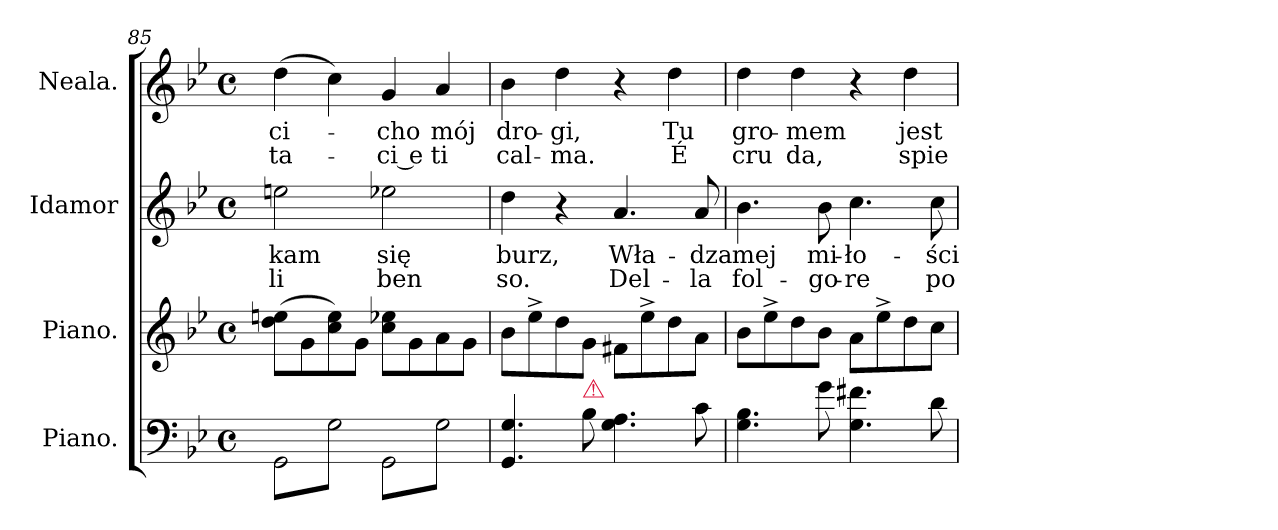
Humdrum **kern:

**kern	**kern	**kern	**text	**text	**kern	**text	**text
*part4	*part3	*part2	*part2	*part2	*part1	*part1	*part1
*staff4	*staff3	*staff2	*staff2	*staff2	*staff1	*staff1	*staff1
*I"Piano.	*I"Piano.	*I"Idamor	*	*	*I"Neala.	*	*
*	*	*I'I.	*	*	*I'N.	*	*
*clefF4	*clefG2	*clefG2	*	*	*clefG2	*	*
*k[b-e-]	*k[b-e-]	*k[b-e-]	*	*	*k[b-e-]	*	*
*g:	*g:	*g:	*	*	*g:	*	*
*M4/4	*M4/4	*M4/4	*	*	*M4/4	*	*
*met(c)	*met(c)	*met(c)	*	*	*met(c)	*	*
=85	=85	=85	=85	=85	=85	=85	=85
*tremolo	*	*	*	*	*	*	*
8GG\L	(8dd\ 8een\L	2een\	-kam	-li	(4dd\	ci-	ta-
8G\	8g\	.	.	.	.	.	.
8GG\	8cc\ 8ee\)	.	.	.	4cc\)	.	.
8G\J	8g\J	.	.	.	.	.	.
8GG\L	8cc\ 8ee-X\L	2ee-X\	się	ben	4g/	-cho	-ci e
(8G\	8g\	.	.	.	.	.	.
8GG\	8a\	.	.	.	4a/	mój	ti
8G\J	8g\J	.	.	.	.	.	.
*Xtremolo	*	*	*	*	*	*	*
=86	=86	=86	=86	=86	=86	=86	=86
4.GG/ 4.G/)	8b-\L	4dd\	burz,	so.	4b-\	dro-	cal-
.	8ee-^\	.	.	.	.	.	.
.	8dd\	4r	.	.	4dd\	-gi,	-ma.
!	!LO:TX:b:color=crimson:t=⚠	!	!	!	!	!	!
8B-\	8g\J	.	.	.	.	.	.
4.G\ 4.A\	8f#X\L	4.a/	Wła-	Del-	4r	.	.
.	8ee-^\	.	.	.	.	.	.
.	8dd\	.	.	.	4dd\	Tu	É
8c\	8a\J	8a/	-dza	-la	.	.	.
=87	=87	=87	=87	=87	=87	=87	=87
4.G\ 4.B-\	8b-\L	4.b-\	mej	fol-	4dd\	gro-	cru
.	8ee-^\	.	.	.	.	.	.
.	8dd\	.	.	.	4dd\	-mem	da,
8g\	8b-\J	8b-\	mi-	-go-	.	.	.
4.G\ 4.f#X\	8a\L	4.cc\	-ło-	-re	4r	.	.
.	8ee-^\	.	.	.	.	.	.
.	8dd\	.	.	.	4dd\	jest	spie-
8d\	8cc\J	8cc\	-ści	po-	.	.	.
=	=	=	=	=	=	=	=
*-	*-	*-	*-	*-	*-	*-	*-
